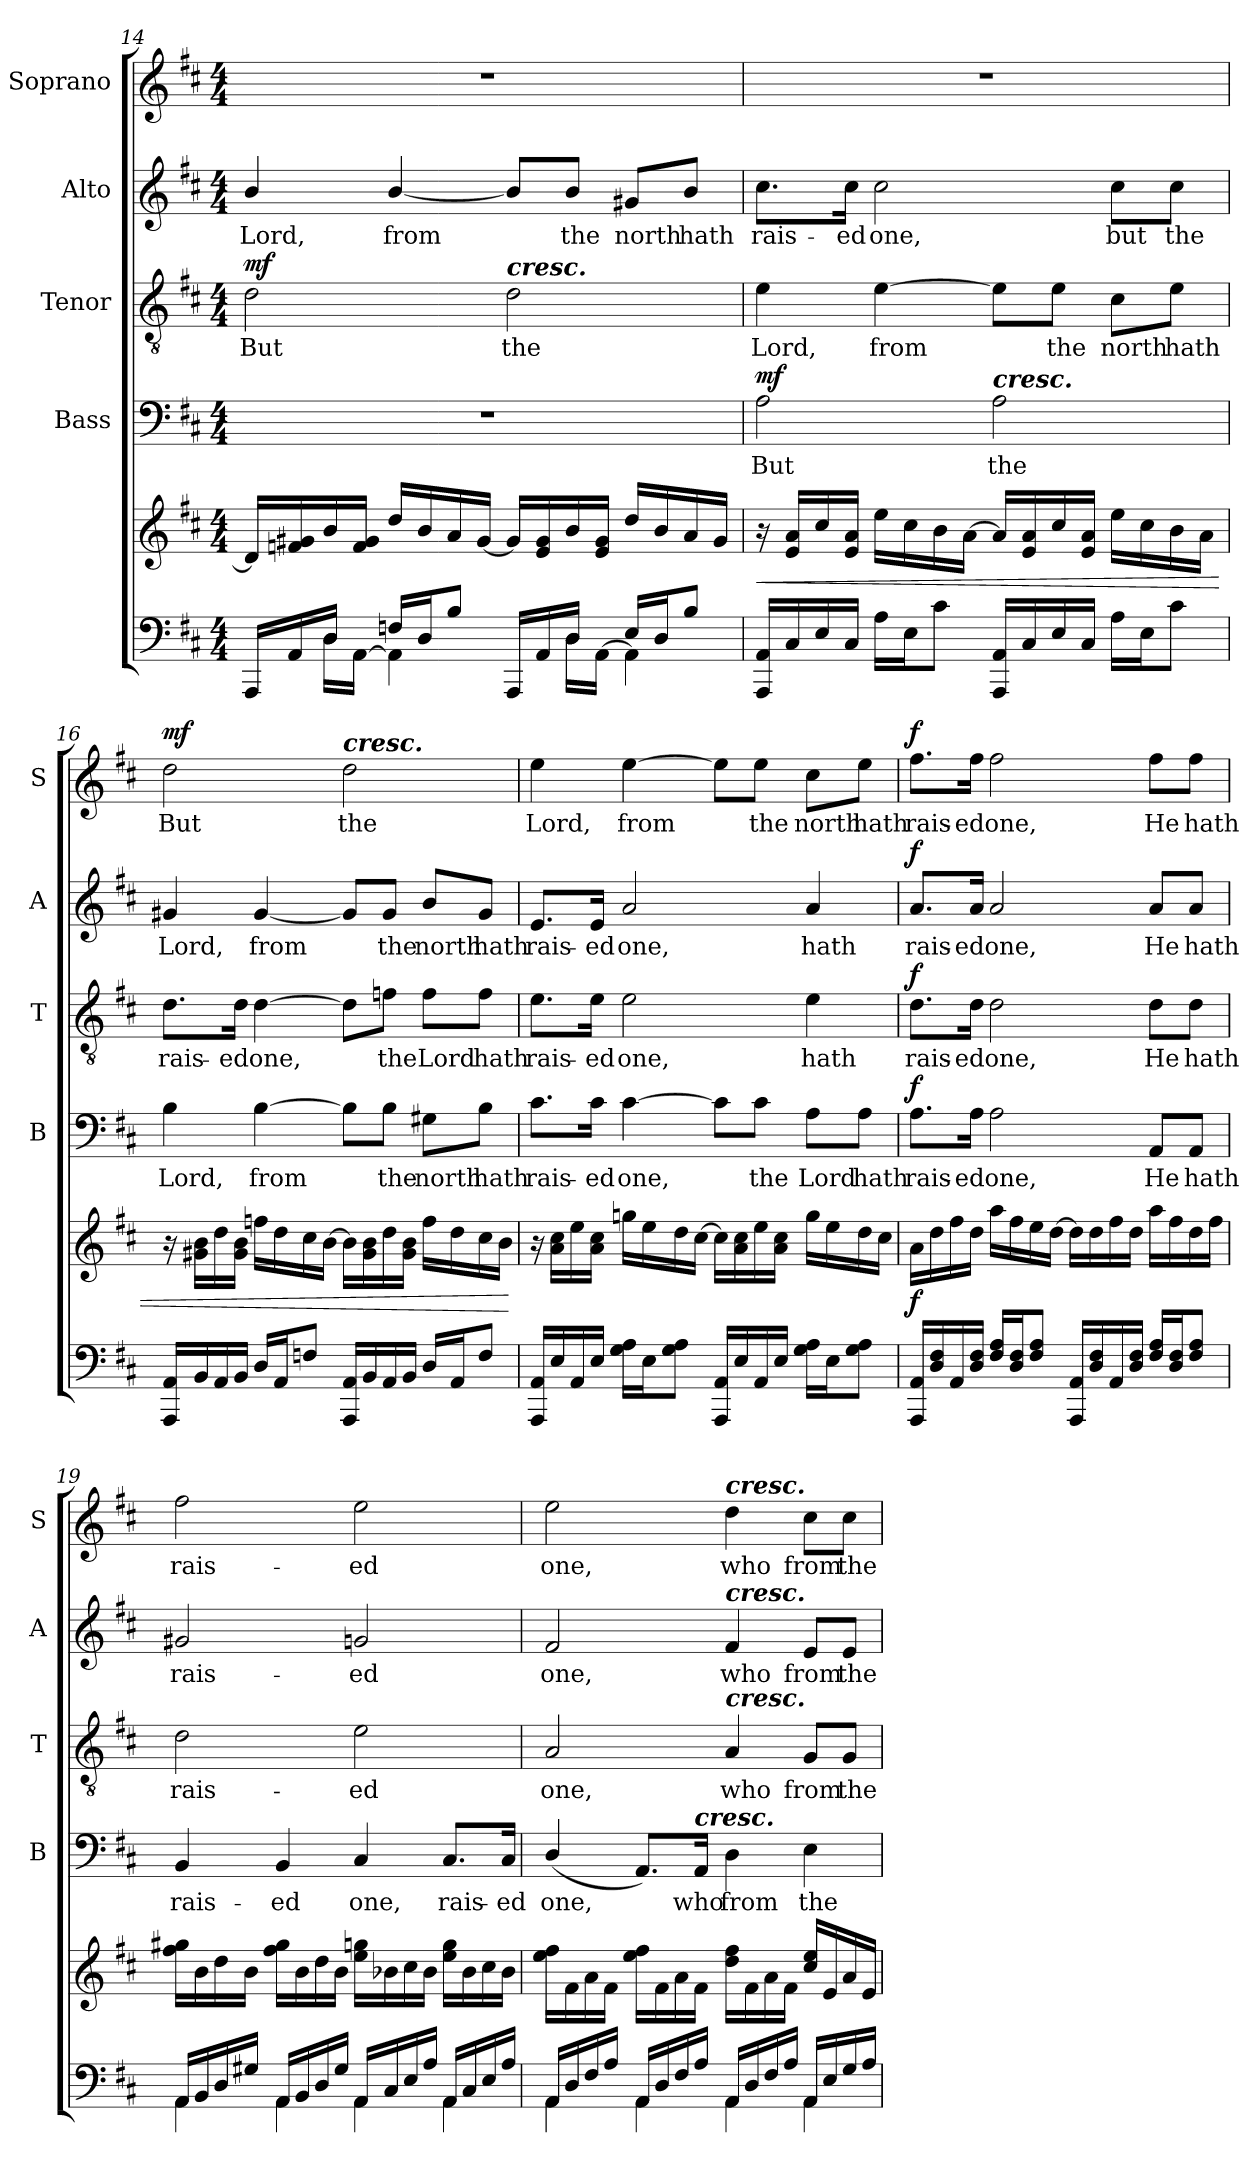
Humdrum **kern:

**kern	**kern	**dynam	**kern	**text	**dynam	**kern	**text	**dynam	**kern	**text	**dynam	**kern	**text	**dynam
*part6	*part5	*part5	*part4	*part4	*part4	*part3	*part3	*part3	*part2	*part2	*part2	*part1	*part1	*part1
*staff6	*staff5	*staff5	*staff4	*staff4	*staff4	*staff3	*staff3	*staff3	*staff2	*staff2	*staff2	*staff1	*staff1	*staff1
*	*	*	*I"Bass	*	*	*I"Tenor	*	*	*I"Alto	*	*	*I"Soprano	*	*
*	*	*	*I'B	*	*	*I'T	*	*	*I'A	*	*	*I'S	*	*
*clefF4	*clefG2	*	*clefF4	*	*	*clefGv2	*	*	*clefG2	*	*	*clefG2	*	*
*k[f#c#]	*k[f#c#]	*	*k[f#c#]	*	*	*k[f#c#]	*	*	*k[f#c#]	*	*	*k[f#c#]	*	*
*D:	*D:	*	*D:	*	*	*D:	*	*	*D:	*	*	*D:	*	*
*M4/4	*M4/4	*	*M4/4	*	*	*M4/4	*	*	*M4/4	*	*	*M4/4	*	*
=14	=14	=14	=14	=14	=14	=14	=14	=14	=14	=14	=14	=14	=14	=14
*^	*	*	*	*	*	*	*	*	*	*	*	*	*	*
!	!	!	!LO:HP:b	!	!	!	!	!LO:LY:b	!LO:DY:b	!	!LO:LY:b	!	!	!	!
*	*	*^	*	*	*	*	*	*	*	*	*	*	*	*	*
16AAA/LL	8ryy	16d/LL]	1ryy	<	1r	.	.	2d\	But	mf	4b/	Lord,	.	1r	.	.
16AA/	.	16fn/ 16g#X/	.	.	.	.	.	.	.	.	.	.	.	.	.	.
16D/JJ	16D\LL	16b/	.	.	.	.	.	.	.	.	.	.	.	.	.	.
16ryy	[<16AA\JJ	16f/ 16g#/JJ	.	.	.	.	.	.	.	.	.	.	.	.	.	.
!	!	!	!	!	!	!	!	!	!	!	!	!LO:LY:b	!	!	!	!
16Fn/LL	4AA\]	16dd/LL	.	.	.	.	.	.	.	.	[4b/	from	.	.	.	.
16D/J	.	16b/	.	.	.	.	.	.	.	.	.	.	.	.	.	.
8B/J	.	16a/	.	.	.	.	.	.	.	.	.	.	.	.	.	.
.	.	[16g#/JJ	.	.	.	.	.	.	.	.	.	.	.	.	.	.
!	!	!	!	!	!	!	!	!LO:TX:a:Bi:t=cresc.	!	!	!	!	!	!	!	!
!	!	!	!	!	!	!	!	!	!LO:LY:b	!	!	!	!	!	!	!
16AAA/LL	8ryy	16g#/LL]	.	.	.	.	.	2d\	the	.	8b/L]	.	.	.	.	.
16AA/	.	16e/ 16g#/	.	.	.	.	.	.	.	.	.	.	.	.	.	.
!	!	!	!	!	!	!	!	!	!	!	!	!LO:LY:b	!	!	!	!
16D/JJ	16D\LL	16b/	.	.	.	.	.	.	.	.	8b/J	the	.	.	.	.
16ryy	[<16AA\JJ	16e/ 16g#/JJ	.	.	.	.	.	.	.	.	.	.	.	.	.	.
!	!	!	!	!	!	!	!	!	!	!	!	!LO:LY:b	!	!	!	!
16E/LL	4AA\]	16dd/LL	.	.	.	.	.	.	.	.	8g#X/L	north	.	.	.	.
16D/J	.	16b/	.	.	.	.	.	.	.	.	.	.	.	.	.	.
!	!	!	!	!	!	!	!	!	!	!	!	!LO:LY:b	!	!	!	!
8B/J	.	16a/	.	.	.	.	.	.	.	.	8b/J	hath	.	.	.	.
.	.	16g#/JJ	.	.	.	.	.	.	.	.	.	.	.	.	.	.
*v	*v	*	*	*	*	*	*	*	*	*	*	*	*	*	*	*
*	*v	*v	*	*	*	*	*	*	*	*	*	*	*	*	*
.	.	[	.	.	.	.	.	.	.	.	.	.	.	.
!!LO:PB:g=z
=15	=15	=15	=15	=15	=15	=15	=15	=15	=15	=15	=15	=15	=15	=15
!	!	!LO:HP:b	!	!LO:LY:b	!LO:DY:b	!	!LO:LY:b	!	!	!LO:LY:b	!	!	!	!
16AAA/ 16AA/LL	16r	<	2A\	But	mf	4e\	Lord,	.	8.cc#\L	rais-	.	1r	.	.
16C#/	16e/ 16a/LL	.	.	.	.	.	.	.	.	.	.	.	.	.
16E/	16cc#/	.	.	.	.	.	.	.	.	.	.	.	.	.
!	!	!	!	!	!	!	!	!	!	!LO:LY:b	!	!	!	!
16C#/JJ	16e/ 16a/JJ	.	.	.	.	.	.	.	16cc#\Jk	-ed	.	.	.	.
!	!	!	!	!	!	!	!LO:LY:b	!	!	!LO:LY:b	!	!	!	!
16A\LL	16ee\LL	.	.	.	.	[4e\	from	.	2cc#\	one,	.	.	.	.
16E\J	16cc#\	.	.	.	.	.	.	.	.	.	.	.	.	.
8c#\J	16b\	.	.	.	.	.	.	.	.	.	.	.	.	.
.	[16a\JJ	.	.	.	.	.	.	.	.	.	.	.	.	.
!	!	!	!LO:TX:a:Bi:t=cresc.	!	!	!	!	!	!	!	!	!	!	!
!	!	!	!	!LO:LY:b	!	!	!	!	!	!	!	!	!	!
16AAA/ 16AA/LL	16a/LL]	.	2A\	the	.	8e\L]	.	.	.	.	.	.	.	.
16C#/	16e/ 16a/	.	.	.	.	.	.	.	.	.	.	.	.	.
!	!	!	!	!	!	!	!LO:LY:b	!	!	!	!	!	!	!
16E/	16cc#/	.	.	.	.	8e\J	the	.	.	.	.	.	.	.
16C#/JJ	16e/ 16a/JJ	.	.	.	.	.	.	.	.	.	.	.	.	.
!	!	!	!	!	!	!	!LO:LY:b	!	!	!LO:LY:b	!	!	!	!
16A\LL	16ee\LL	.	.	.	.	8c#\L	north	.	8cc#\L	but	.	.	.	.
16E\J	16cc#\	.	.	.	.	.	.	.	.	.	.	.	.	.
!	!	!	!	!	!	!	!LO:LY:b	!	!	!LO:LY:b	!	!	!	!
8c#\J	16b\	.	.	.	.	8e\J	hath	.	8cc#\J	the	.	.	.	.
.	16a\JJ	.	.	.	.	.	.	.	.	.	.	.	.	.
=16	=16	=16	=16	=16	=16	=16	=16	=16	=16	=16	=16	=16	=16	=16
!	!	!	!	!LO:LY:b	!	!	!LO:LY:b	!	!	!LO:LY:b	!	!	!LO:LY:b	!LO:DY:b
16AAA/ 16AA/LL	16r	.	4B\	Lord,	.	8.d\L	rais-	.	4g#X/	Lord,	.	2dd\	But	mf
16BB/	16g#X\ 16b\LL	.	.	.	.	.	.	.	.	.	.	.	.	.
16AA/	16dd\	.	.	.	.	.	.	.	.	.	.	.	.	.
!	!	!	!	!	!	!	!LO:LY:b	!	!	!	!	!	!	!
16BB/JJ	16g#\ 16b\JJ	.	.	.	.	16d\Jk	-ed	.	.	.	.	.	.	.
!	!	!	!	!LO:LY:b	!	!	!LO:LY:b	!	!	!LO:LY:b	!	!	!	!
16D/LL	16ffn\LL	.	[4B\	from	.	[4d\	one,	.	[4g#/	from	.	.	.	.
16AA/J	16dd\	.	.	.	.	.	.	.	.	.	.	.	.	.
8Fn/J	16cc#\	.	.	.	.	.	.	.	.	.	.	.	.	.
.	[16b\JJ	.	.	.	.	.	.	.	.	.	.	.	.	.
!	!	!	!	!	!	!	!	!	!	!	!	!LO:TX:a:Bi:t=cresc.	!	!
!	!	!	!	!	!	!	!	!	!	!	!	!	!LO:LY:b	!
16AAA/ 16AA/LL	16b\LL]	.	8B\L]	.	.	8d\L]	.	.	8g#/L]	.	.	2dd\	the	.
16BB/	16g#\ 16b\	.	.	.	.	.	.	.	.	.	.	.	.	.
!	!	!	!	!LO:LY:b	!	!	!LO:LY:b	!	!	!LO:LY:b	!	!	!	!
16AA/	16dd\	.	8B\J	the	.	8fn\J	the	.	8g#/J	the	.	.	.	.
16BB/JJ	16g#\ 16b\JJ	.	.	.	.	.	.	.	.	.	.	.	.	.
!	!	!	!	!LO:LY:b	!	!	!LO:LY:b	!	!	!LO:LY:b	!	!	!	!
16D/LL	16ff\LL	.	8G#X\L	north	.	8f\L	Lord	.	8b/L	north	.	.	.	.
16AA/J	16dd\	.	.	.	.	.	.	.	.	.	.	.	.	.
!	!	!	!	!LO:LY:b	!	!	!LO:LY:b	!	!	!LO:LY:b	!	!	!	!
8F/J	16cc#\	.	8B\J	hath	.	8f\J	hath	.	8g#/J	hath	.	.	.	.
.	16b\JJ	.	.	.	.	.	.	.	.	.	.	.	.	.
.	.	[	.	.	.	.	.	.	.	.	.	.	.	.
=17	=17	=17	=17	=17	=17	=17	=17	=17	=17	=17	=17	=17	=17	=17
!	!	!	!	!LO:LY:b	!	!	!LO:LY:b	!	!	!LO:LY:b	!	!	!LO:LY:b	!
16AAA/ 16AA/LL	16r	.	8.c#\L	rais-	.	8.e\L	rais-	.	8.e/L	rais-	.	4ee\	Lord,	.
16E/	16a\ 16cc#\LL	.	.	.	.	.	.	.	.	.	.	.	.	.
16AA/	16ee\	.	.	.	.	.	.	.	.	.	.	.	.	.
!	!	!	!	!LO:LY:b	!	!	!LO:LY:b	!	!	!LO:LY:b	!	!	!	!
16E/JJ	16a\ 16cc#\JJ	.	16c#\Jk	-ed	.	16e\Jk	-ed	.	16e/Jk	-ed	.	.	.	.
!	!	!	!	!LO:LY:b	!	!	!LO:LY:b	!	!	!LO:LY:b	!	!	!LO:LY:b	!
16G\ 16A\LL	16ggni\LL	.	[4c#\	one,	.	2e\	one,	.	2a/	one,	.	[4ee\	from	.
16E\J	16ee\	.	.	.	.	.	.	.	.	.	.	.	.	.
8G\ 8A\J	16dd\	.	.	.	.	.	.	.	.	.	.	.	.	.
.	[16cc#\JJ	.	.	.	.	.	.	.	.	.	.	.	.	.
16AAA/ 16AA/LL	16cc#\LL]	.	8c#\L]	.	.	.	.	.	.	.	.	8ee\L]	.	.
16E/	16a\ 16cc#\	.	.	.	.	.	.	.	.	.	.	.	.	.
!	!	!	!	!LO:LY:b	!	!	!	!	!	!	!	!	!LO:LY:b	!
16AA/	16ee\	.	8c#\J	the	.	.	.	.	.	.	.	8ee\J	the	.
16E/JJ	16a\ 16cc#\JJ	.	.	.	.	.	.	.	.	.	.	.	.	.
!	!	!	!	!LO:LY:b	!	!	!LO:LY:b	!	!	!LO:LY:b	!	!	!LO:LY:b	!
16G\ 16A\LL	16gg\LL	.	8A\L	Lord	.	4e\	hath	.	4a/	hath	.	8cc#\L	north	.
16E\J	16ee\	.	.	.	.	.	.	.	.	.	.	.	.	.
!	!	!	!	!LO:LY:b	!	!	!	!	!	!	!	!	!LO:LY:b	!
8G\ 8A\J	16dd\	.	8A\J	hath	.	.	.	.	.	.	.	8ee\J	hath	.
.	16cc#\JJ	.	.	.	.	.	.	.	.	.	.	.	.	.
!!LO:LB:g=z
=18	=18	=18	=18	=18	=18	=18	=18	=18	=18	=18	=18	=18	=18	=18
*^	*	*	*	*	*	*	*	*	*	*	*	*	*	*
!	!	!	!LO:DY:b	!	!LO:LY:b	!LO:DY:b	!	!LO:LY:b	!LO:DY:b	!	!LO:LY:b	!LO:DY:b	!	!LO:LY:b	!LO:DY:b
16AAA/ 16AA/LL	1ryy	16a\LL	f	8.A\L	rais-	f	8.d\L	rais-	f	8.a/L	rais-	f	8.ff#\L	rais-	f
16D/ 16F#/	.	16dd\	.	.	.	.	.	.	.	.	.	.	.	.	.
16AA/	.	16ff#\	.	.	.	.	.	.	.	.	.	.	.	.	.
!	!	!	!	!	!LO:LY:b	!	!	!LO:LY:b	!	!	!LO:LY:b	!	!	!LO:LY:b	!
16D/ 16F#/JJ	.	16dd\JJ	.	16A\Jk	-ed	.	16d\Jk	-ed	.	16a/Jk	-ed	.	16ff#\Jk	-ed	.
!	!	!	!	!	!LO:LY:b	!	!	!LO:LY:b	!	!	!LO:LY:b	!	!	!LO:LY:b	!
16F#/ 16A/LL	.	16aa\LL	.	2A\	one,	.	2d\	one,	.	2a/	one,	.	2ff#\	one,	.
16D/ 16F#/J	.	16ff#\	.	.	.	.	.	.	.	.	.	.	.	.	.
8F#/ 8A/J	.	16ee\	.	.	.	.	.	.	.	.	.	.	.	.	.
.	.	[16dd\JJ	.	.	.	.	.	.	.	.	.	.	.	.	.
16AAA/ 16AA/LL	.	16dd\LL]	.	.	.	.	.	.	.	.	.	.	.	.	.
16D/ 16F#/	.	16dd\	.	.	.	.	.	.	.	.	.	.	.	.	.
16AA/	.	16ff#\	.	.	.	.	.	.	.	.	.	.	.	.	.
16D/ 16F#/JJ	.	16dd\JJ	.	.	.	.	.	.	.	.	.	.	.	.	.
!	!	!	!	!	!LO:LY:b	!	!	!LO:LY:b	!	!	!LO:LY:b	!	!	!LO:LY:b	!
16F#/ 16A/LL	.	16aa\LL	.	8AA/L	He	.	8d\L	He	.	8a/L	He	.	8ff#\L	He	.
16D/ 16F#/J	.	16ff#\	.	.	.	.	.	.	.	.	.	.	.	.	.
!	!	!	!	!	!LO:LY:b	!	!	!LO:LY:b	!	!	!LO:LY:b	!	!	!LO:LY:b	!
8F#/ 8A/J	.	16dd\	.	8AA/J	hath	.	8d\J	hath	.	8a/J	hath	.	8ff#\J	hath	.
.	.	16ff#\JJ	.	.	.	.	.	.	.	.	.	.	.	.	.
=19	=19	=19	=19	=19	=19	=19	=19	=19	=19	=19	=19	=19	=19	=19	=19
!	!	!	!	!	!LO:LY:b	!	!	!LO:LY:b	!	!	!LO:LY:b	!	!	!LO:LY:b	!
16AA/LL	4AA\	16ff#\ 16gg#X\LL	.	4BB/	rais-	.	2d\	rais-	.	2g#X/	rais-	.	2ff#\	rais-	.
16BB/	.	16b\	.	.	.	.	.	.	.	.	.	.	.	.	.
16D/	.	16dd\	.	.	.	.	.	.	.	.	.	.	.	.	.
16G#X/JJ	.	16b\JJ	.	.	.	.	.	.	.	.	.	.	.	.	.
!	!	!	!	!	!LO:LY:b	!	!	!	!	!	!	!	!	!	!
16AA/LL	4AA\	16ff#\ 16gg#\LL	.	4BB/	-ed	.	.	.	.	.	.	.	.	.	.
16BB/	.	16b\	.	.	.	.	.	.	.	.	.	.	.	.	.
16D/	.	16dd\	.	.	.	.	.	.	.	.	.	.	.	.	.
16G#/JJ	.	16b\JJ	.	.	.	.	.	.	.	.	.	.	.	.	.
!	!	!	!	!	!LO:LY:b	!	!	!LO:LY:b	!	!	!LO:LY:b	!	!	!LO:LY:b	!
16AA/LL	4AA\	16ee\ 16ggn\LL	.	4C#/	one,	.	2e\	-ed	.	2gn/	-ed	.	2ee\	-ed	.
16C#/	.	16b-X\	.	.	.	.	.	.	.	.	.	.	.	.	.
16E/	.	16cc#\	.	.	.	.	.	.	.	.	.	.	.	.	.
16A/JJ	.	16b-\JJ	.	.	.	.	.	.	.	.	.	.	.	.	.
!	!	!	!	!	!LO:LY:b	!	!	!	!	!	!	!	!	!	!
16AA/LL	4AA\	16ee\ 16gg\LL	.	8.C#/L	rais-	.	.	.	.	.	.	.	.	.	.
16C#/	.	16b-\	.	.	.	.	.	.	.	.	.	.	.	.	.
16E/	.	16cc#\	.	.	.	.	.	.	.	.	.	.	.	.	.
!	!	!	!	!	!LO:LY:b	!	!	!	!	!	!	!	!	!	!
16A/JJ	.	16b-\JJ	.	16C#/Jk	-ed	.	.	.	.	.	.	.	.	.	.
=20	=20	=20	=20	=20	=20	=20	=20	=20	=20	=20	=20	=20	=20	=20	=20
!	!	!	!	!	!LO:LY:b	!	!	!LO:LY:b	!	!	!LO:LY:b	!	!	!LO:LY:b	!
16AA/LL	4AA\	16ee\ 16ff#\LL	.	(<4D/	one,	.	2A/	one,	.	2f#/	one,	.	2ee\	one,	.
16D/	.	16f#\	.	.	.	.	.	.	.	.	.	.	.	.	.
16F#/	.	16a\	.	.	.	.	.	.	.	.	.	.	.	.	.
16A/JJ	.	16f#\JJ	.	.	.	.	.	.	.	.	.	.	.	.	.
16AA/LL	4AA\	16ee\ 16ff#\LL	.	8.AA/L)	.	.	.	.	.	.	.	.	.	.	.
16D/	.	16f#\	.	.	.	.	.	.	.	.	.	.	.	.	.
16F#/	.	16a\	.	.	.	.	.	.	.	.	.	.	.	.	.
!	!	!	!	!LO:TX:a:Bi:t=cresc.	!	!	!	!	!	!	!	!	!	!	!
!	!	!	!	!	!LO:LY:b	!	!	!	!	!	!	!	!	!	!
16A/JJ	.	16f#\JJ	.	16AA/Jk	who	.	.	.	.	.	.	.	.	.	.
!	!	!	!	!	!	!	!	!	!	!	!	!	!LO:TX:a:Bi:t=cresc.	!	!
!	!	!	!	!	!	!	!	!	!	!LO:TX:a:Bi:t=cresc.	!	!	!	!	!
!	!	!	!	!	!	!	!LO:TX:a:Bi:t=cresc.	!	!	!	!	!	!	!	!
!	!	!	!	!	!LO:LY:b	!	!	!LO:LY:b	!	!	!LO:LY:b	!	!	!LO:LY:b	!
16AA/LL	4AA\	16dd\ 16ff#\LL	.	4D\	from	.	4A/	who	.	4f#/	who	.	4dd\	who	.
16D/	.	16f#\	.	.	.	.	.	.	.	.	.	.	.	.	.
16F#/	.	16a\	.	.	.	.	.	.	.	.	.	.	.	.	.
16A/JJ	.	16f#\JJ	.	.	.	.	.	.	.	.	.	.	.	.	.
!	!	!	!	!	!LO:LY:b	!	!	!LO:LY:b	!	!	!LO:LY:b	!	!	!LO:LY:b	!
16AA/LL	4AA\	16cc#/ 16ee/LL	.	4E\	the	.	8G/L	from	.	8e/L	from	.	8cc#\L	from	.
16E/	.	16e/	.	.	.	.	.	.	.	.	.	.	.	.	.
!	!	!	!	!	!	!	!	!LO:LY:b	!	!	!LO:LY:b	!	!	!LO:LY:b	!
16G/	.	16a/	.	.	.	.	8G/J	the	.	8e/J	the	.	8cc#\J	the	.
16A/JJ	.	16e/JJ	.	.	.	.	.	.	.	.	.	.	.	.	.
*v	*v	*	*	*	*	*	*	*	*	*	*	*	*	*	*
=	=	=	=	=	=	=	=	=	=	=	=	=	=	=
*-	*-	*-	*-	*-	*-	*-	*-	*-	*-	*-	*-	*-	*-	*-
